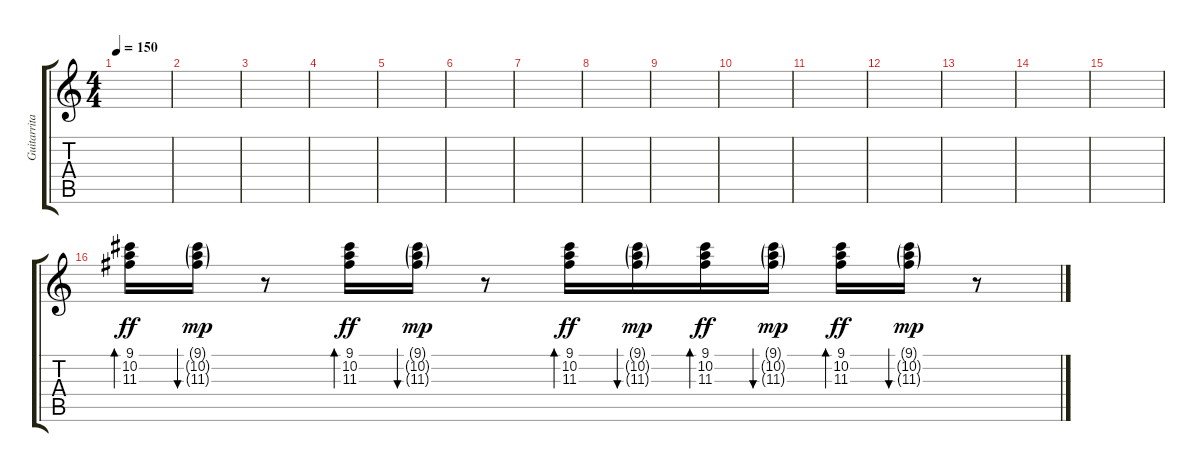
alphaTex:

\track ("Guitarrita" "Guitarrita") {instrument acousticguitarsteel}
\staff {score tabs}
\tuning (E4 B3 G3 D3 A2 E2) {hide}
\ts (4 4)
\tempo 150
\clef g2
\ks c
|
|
|
|
|
|
|
|
|
|
|
|
|
|
|
(9.1 10.2 11.3).16{bd 60 dy ff} (9.1{g} 10.2{g} 11.3{g}).16{bu 60 dy mp} r.8 (9.1 10.2 11.3).16{bd 60 dy ff} (9.1{g} 10.2{g} 11.3{g}).16{bu 60 dy mp} r.8 (9.1 10.2 11.3).16{bd 60 dy ff} (9.1{g} 10.2{g} 11.3{g}).16{bu 60 dy mp} (9.1 10.2 11.3).16{bd 60 dy ff} (9.1{g} 10.2{g} 11.3{g}).16{bu 60 dy mp} (9.1 10.2 11.3).16{bd 60 dy ff} (9.1{g} 10.2{g} 11.3{g}).16{bu 60 dy mp} r.8
